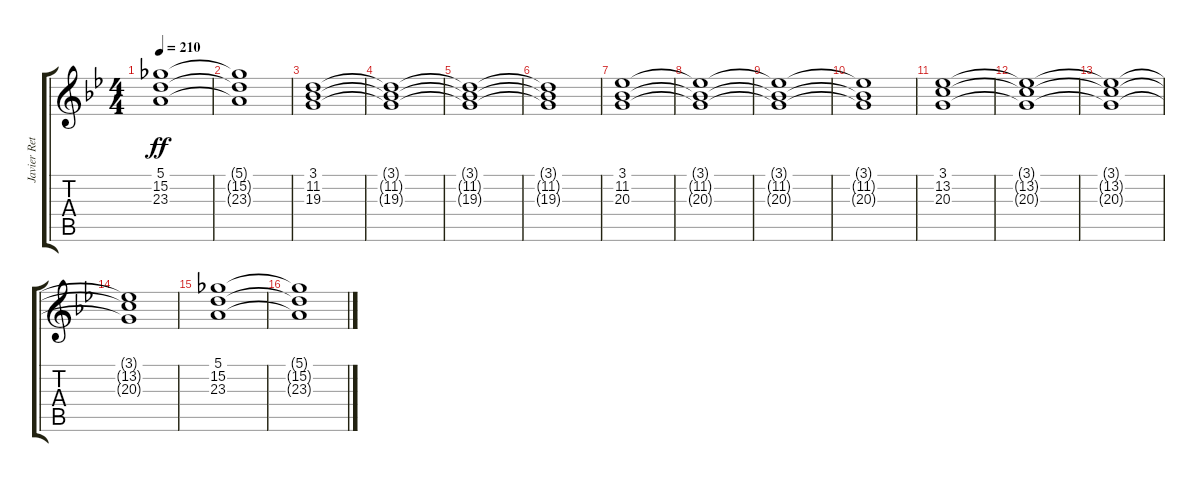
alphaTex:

\track ("Javier Retamozo" "Javier Ret") {instrument stringensemble1}
\staff {score tabs}
\tuning (E4 B3 G3 D3 A2 E2) {hide}
\ts (4 4)
\tempo 210
\clef g2
\ks gminor
(5.1{t} 15.2{t} 23.3{t}).1{dy ff} |
(5.1{t} 15.2{t} 23.3{t}).1 |
(3.1 11.2 19.3).1 |
(3.1{t} 11.2{t} 19.3{t}).1 |
(3.1{t} 11.2{t} 19.3{t}).1 |
(3.1{t} 11.2{t} 19.3{t}).1 |
(3.1 11.2 20.3).1 |
(3.1{t} 11.2{t} 20.3{t}).1 |
(3.1{t} 11.2{t} 20.3{t}).1 |
(3.1{t} 11.2{t} 20.3{t}).1 |
(3.1 13.2 20.3).1 |
(3.1{t} 13.2{t} 20.3{t}).1 |
(3.1{t} 13.2{t} 20.3{t}).1 |
(3.1{t} 13.2{t} 20.3{t}).1 |
(5.1 15.2 23.3).1 |
(5.1{t} 15.2{t} 23.3{t}).1
